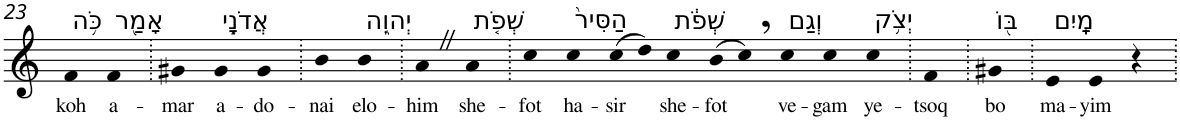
**kern	**text
*part1	*part1
*staff1	*staff1
*I"Piano	*
*I'Pno	*
!!LO:PB:g=z
*clefG2	*
*k[]	*
=23	=23
!LO:TX:a:t=כֹּ֥ה	!
!	!LO:LY:b
4f	koh
!LO:TX:a:t=אָמַ֖ר	!
!	!LO:LY:b
4f	a-
=24.	=24.
!	!LO:LY:b
4g#X	-mar
!LO:TX:a:t=אֲדֹנָ֣י	!
!	!LO:LY:b
4g#	a-
!	!LO:LY:b
4g#	-do-
=25.	=25.
!	!LO:LY:b
4b	-nai
!LO:TX:a:t=יְהוִ֑ה	!
!	!LO:LY:b
4b	elo-
=26.	=26.
!	!LO:LY:b
4aZ	-him
!LO:TX:a:t=שְׁפֹ֤ת	!
!	!LO:LY:b
4a	she-
=27.	=27.
!	!LO:LY:b
4cc	-fot
!LO:TX:a:t=הַסִּיר֙	!
!	!LO:LY:b
4cc	ha-
!	!LO:LY:b
(>8cc	-sir
8dd)	.
!LO:TX:a:t=שְׁפֹ֔ת	!
!	!LO:LY:b
4cc	she-
!	!LO:LY:b
(>8b	-fot
8cc,)	.
!LO:TX:a:t=וְגַם	!
!	!LO:LY:b
4cc	ve-
!	!LO:LY:b
4cc	-gam
!LO:TX:a:t=יְצֹ֥ק	!
!	!LO:LY:b
4cc	ye-
=28.	=28.
!	!LO:LY:b
4f	-tsoq
=29.	=29.
!LO:TX:a:t=בּ֖וֹ	!
!	!LO:LY:b
4g#X	bo
=30.	=30.
!LO:TX:a:t=מָֽיִם	!
!	!LO:LY:b
4e	ma-
!	!LO:LY:b
4e	-yim
4r	.
=.	=.
*-	*-
